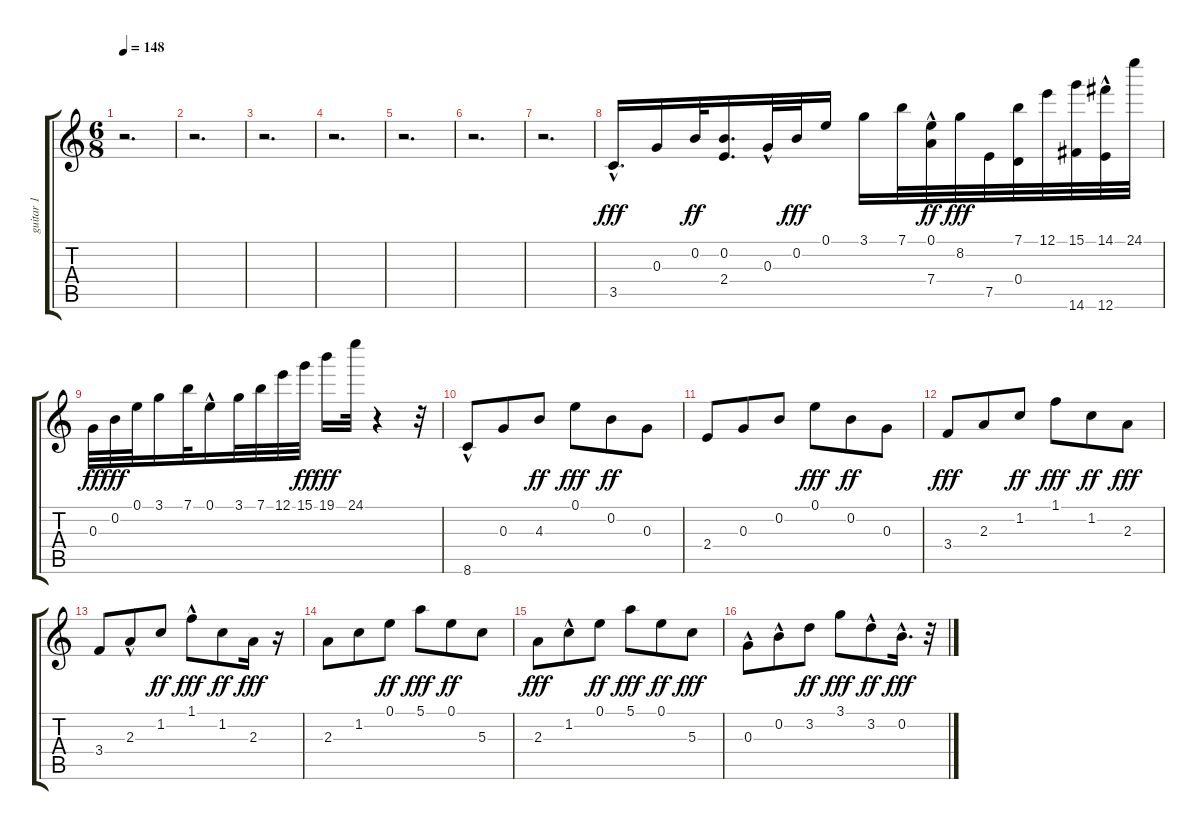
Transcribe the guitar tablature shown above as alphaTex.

\track ("guitar 1" "guitar 1") {instrument acousticguitarsteel}
\staff {score tabs}
\tuning (E4 B3 G3 D3 A2 E2) {hide}
\ts (6 8)
\tempo 148
\clef g2
\ks c
r.2{d dy f} |
r.2{d} |
r.2{d} |
r.2{d} |
r.2{d} |
r.2{d} |
r.2{d} |
3.5{hac}.16{d dy fff instrument pad1newage} 0.3.16 0.2.32{dy ff} (0.2 2.4).16{d} 0.3{hac}.32 0.2.32{dy fff} 0.1.16 3.1.16 7.1.32 (0.1{hac} 7.4).32{dy ff} 8.2.32{dy fff} 7.5.32 (7.1 0.4).32 12.1.32 (15.1 14.6).32 (14.1 12.6{hac}).32 24.1.32 |
0.3.32{dy ff} 0.2.32{dy fff} 0.1.32 3.1.16 7.1.32 0.1{hac}.16 3.1.32 7.1.32 12.1.32 15.1.32{dy ff} 19.1.16{dy fff} 24.1.32 r.4 r.32 |
8.6{hac}.8{instrument acousticguitarsteel} 0.3.8 4.3.8{dy ff} 0.1.8{dy fff} 0.2.8{dy ff} 0.3.8 |
2.4.8 0.3.8 0.2.8 0.1.8{dy fff} 0.2.8{dy ff} 0.3.8 |
3.4.8{dy fff} 2.3.8 1.2.8{dy ff} 1.1.8{dy fff} 1.2.8{dy ff} 2.3.8{dy fff} |
3.4.8 2.3{hac}.8 1.2.8{dy ff} 1.1{hac}.8{dy fff} 1.2.8{dy ff} 2.3.16{dy fff} r.16 |
2.3.8 1.2.8 0.1.8{dy ff} 5.1.8{dy fff} 0.1.8{dy ff} 5.3.8 |
2.3.8{dy fff} 1.2{hac}.8 0.1.8{dy ff} 5.1.8{dy fff} 0.1.8{dy ff} 5.3.8{dy fff} |
0.3{hac}.8 0.2{hac}.8 3.2.8{dy ff} 3.1.8{dy fff} 3.2{hac}.8{dy ff} 0.2{hac}.16{d dy fff} r.32
